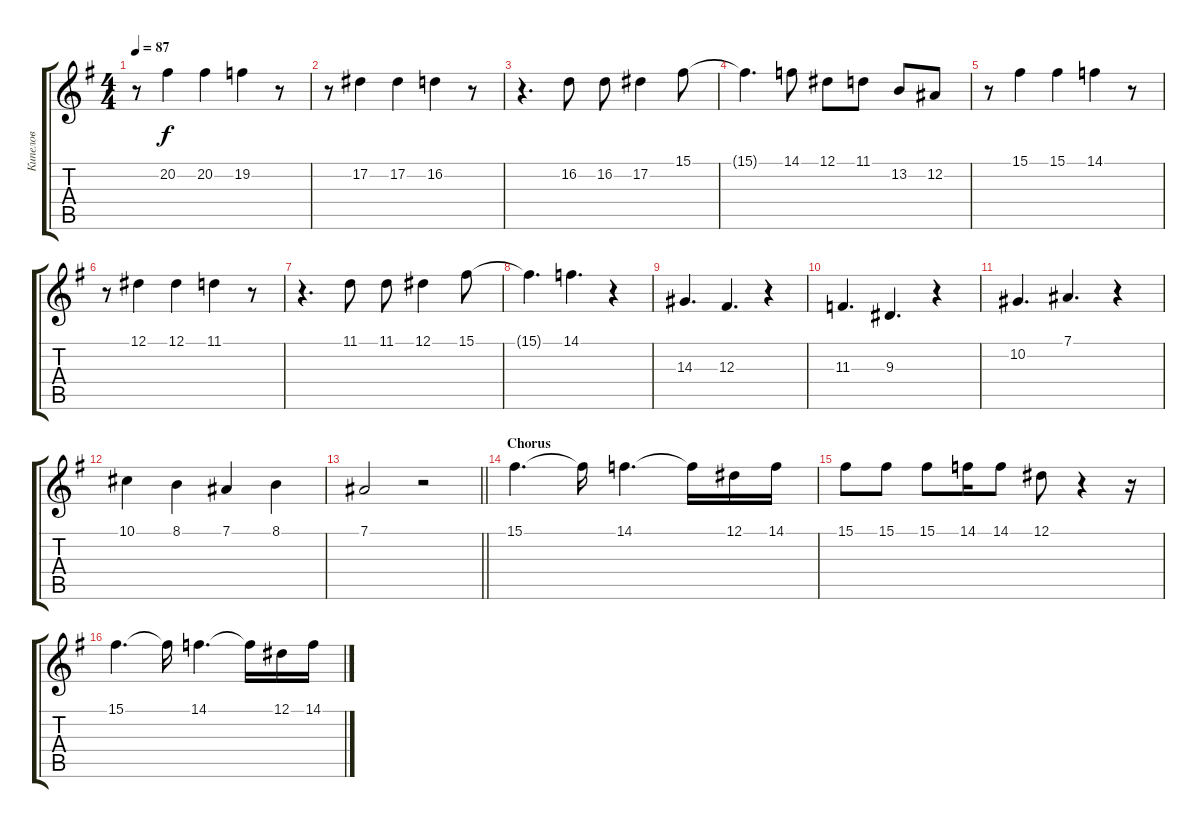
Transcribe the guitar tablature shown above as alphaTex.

\track ("Кипелов" "Кипелов") {instrument electricgrandpiano}
\staff {score tabs}
\tuning (Eb4 Bb3 Gb3 Db3 Ab2 Eb2) {hide}
\ts (4 4)
\tempo 87
\clef g2
\ks g
r.8{dy f} 20.2.4 20.2.4 19.2.4 r.8 |
r.8 17.2.4 17.2.4 16.2.4 r.8 |
r.4{d} 16.2.8 16.2.8 17.2.4 15.1.8 |
15.1{t}.4{d} 14.1.8 12.1.8 11.1.8 13.2.8 12.2.8 |
r.8 15.1.4 15.1.4 14.1.4 r.8 |
r.8 12.1.4 12.1.4 11.1.4 r.8 |
r.4{d} 11.1.8 11.1.8 12.1.4 15.1.8 |
15.1{t}.4{d} 14.1.4{d} r.4 |
14.3.4{d} 12.3.4{d} r.4 |
11.3.4{d} 9.3.4{d} r.4 |
10.2.4{d} 7.1.4{d} r.4 |
10.1.4 8.1.4 7.1.4 8.1.4 |
\barLineRight lightlight
7.1.2 r.2 |
\section ("" "Chorus")
15.1.4{d} 15.1{t}.16 14.1.4{d} 14.1{t}.16 12.1.16 14.1.16 |
15.1.8 15.1.8 15.1.8 14.1.16 14.1.8 12.1.8 r.4 r.16 |
15.1.4{d} 15.1{t}.16 14.1.4{d} 14.1{t}.16 12.1.16 14.1.16
